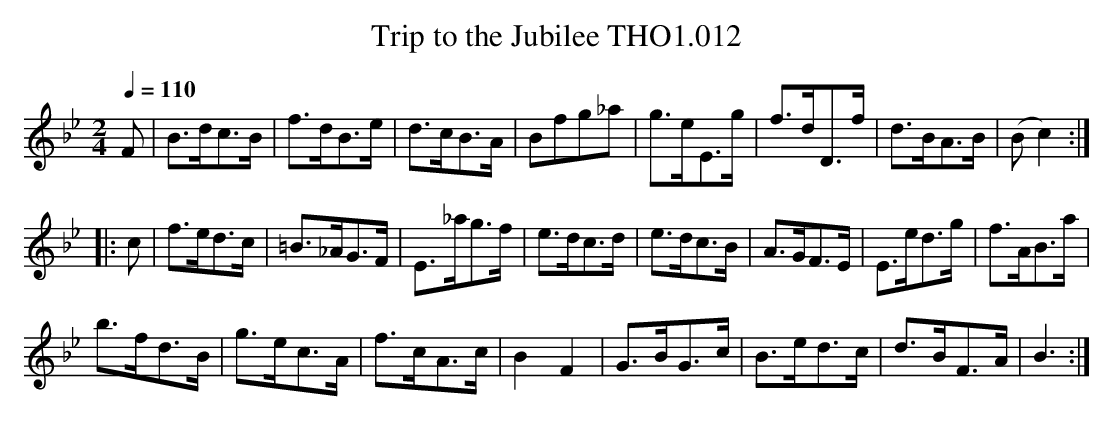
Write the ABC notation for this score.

X:1
T:Trip to the Jubilee THO1.012
M:2/4
L:1/8
Q:1/4=110
K:Bb
F|B>dc>B|f>dB>e|d>cB>A|Bfg_a|\
g>eE>g|f>dD>f|d>BA>B|(B c2):|
|:c|f>ed>c|=B>_AG>F|E>_ag>f|e>dc>d|\
e>dc>B|A>GF>E| E>ed>g|f>AB>a|
b>fd>B|g>ec>A|f>cA>c|B2F2|\
G>BG>c|B>ed>c|d>BF>A|B3:|
